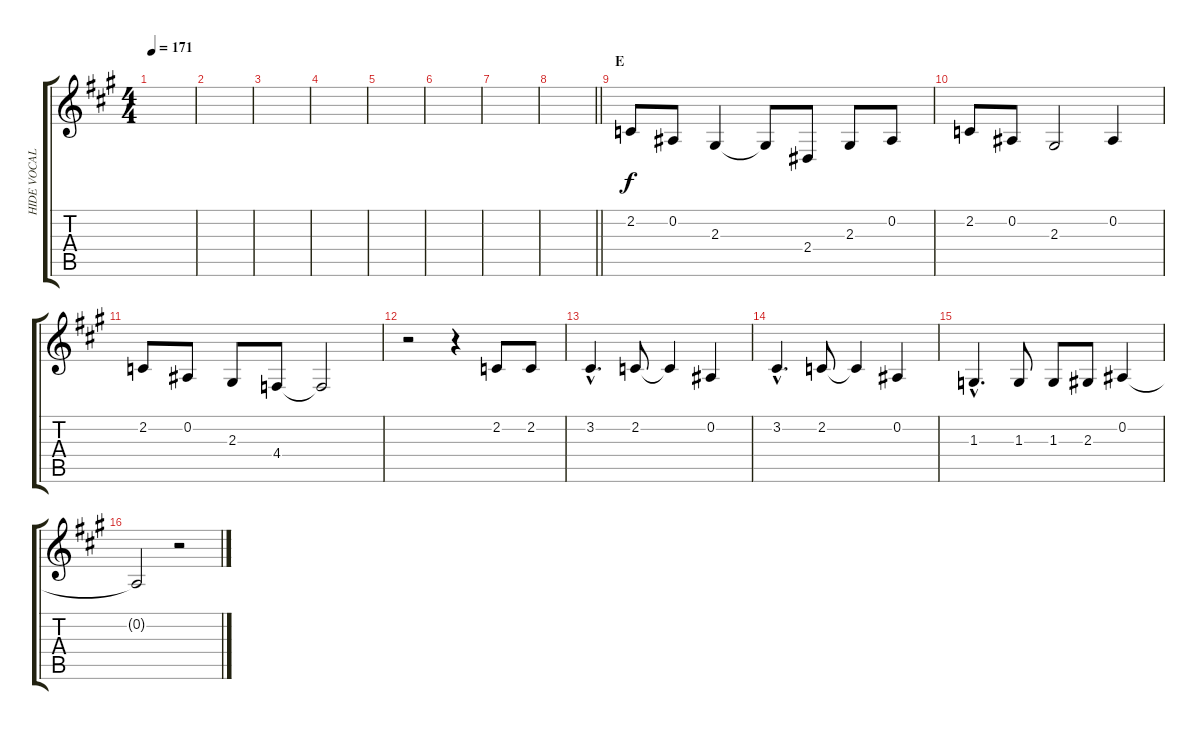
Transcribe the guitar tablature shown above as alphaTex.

\track ("HIDE VOCAL" "HIDE VOCAL") {instrument oboe}
\staff {score tabs}
\tuning (Eb4 Bb3 Gb3 Db3 Ab2 Eb2) {hide}
\ts (4 4)
\tempo 171
\clef g2
\ks a
|
|
|
|
|
|
|
\barLineRight lightlight
|
\section ("" "E")
2.2.8 0.2.8 2.3.4 2.3{t}.8 2.4.8 2.3.8 0.2.8 |
2.2.8 0.2.8 2.3.2 0.2.4 |
2.2.8 0.2.8 2.3.8 4.4.8 4.4{t}.2 |
r.2 r.4 2.2.8 2.2.8 |
3.2{hac}.4{d} 2.2.8 2.2{t}.4 0.2.4 |
3.2{hac}.4{d} 2.2.8 2.2{t}.4 0.2.4 |
1.3{hac}.4{d} 1.3.8 1.3.8 2.3.8 0.2.4 |
0.2{t}.2 r.2
